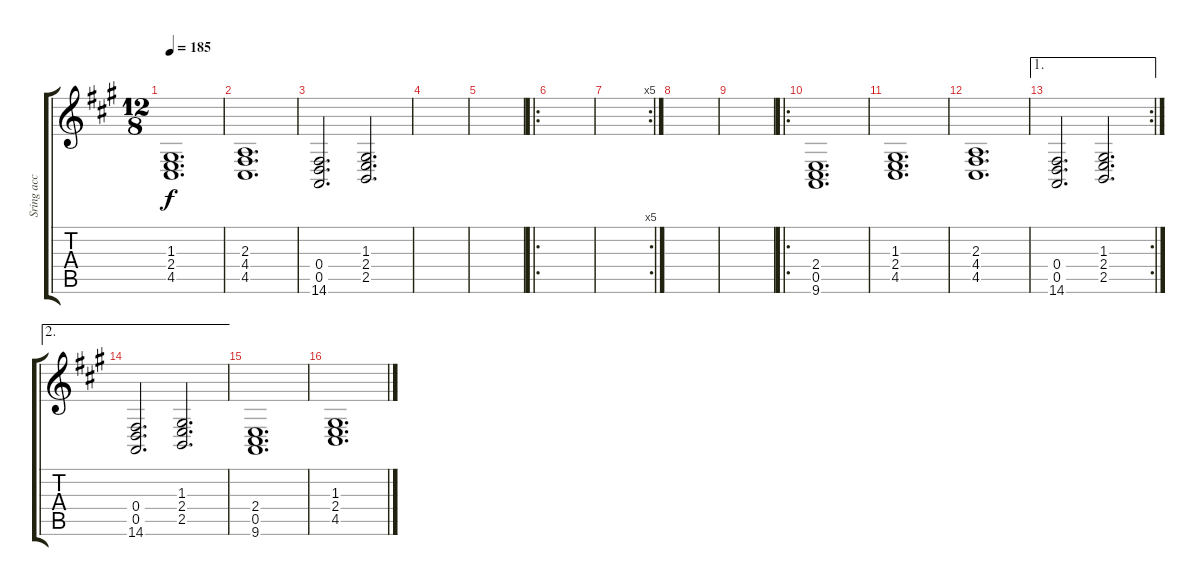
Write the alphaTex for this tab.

\track ("Sring acc" "Sring acc") {instrument synthbrass2}
\staff {score tabs}
\tuning (E4 B3 G3 D3 A2 E2) {hide}
\ts (12 8)
\tempo 185
\clef g2
\ks a
(1.3 2.4 4.5).1{d dy f} |
(2.3 4.4 4.5).1{d} |
(0.4 0.5 14.6).2{d} (1.3 2.4 2.5).2{d} |
|
|
\ro
|
\rc 5
|
|
|
\ro
(2.4 0.5 9.6).1{d} |
(1.3 2.4 4.5).1{d} |
(2.3 4.4 4.5).1{d} |
\ae 1
\rc 2
(0.4 0.5 14.6).2{d} (1.3 2.4 2.5).2{d} |
\ae 2
(0.4 0.5 14.6).2{d} (1.3 2.4 2.5).2{d} |
(2.4 0.5 9.6).1{d} |
(1.3 2.4 4.5).1{d}
